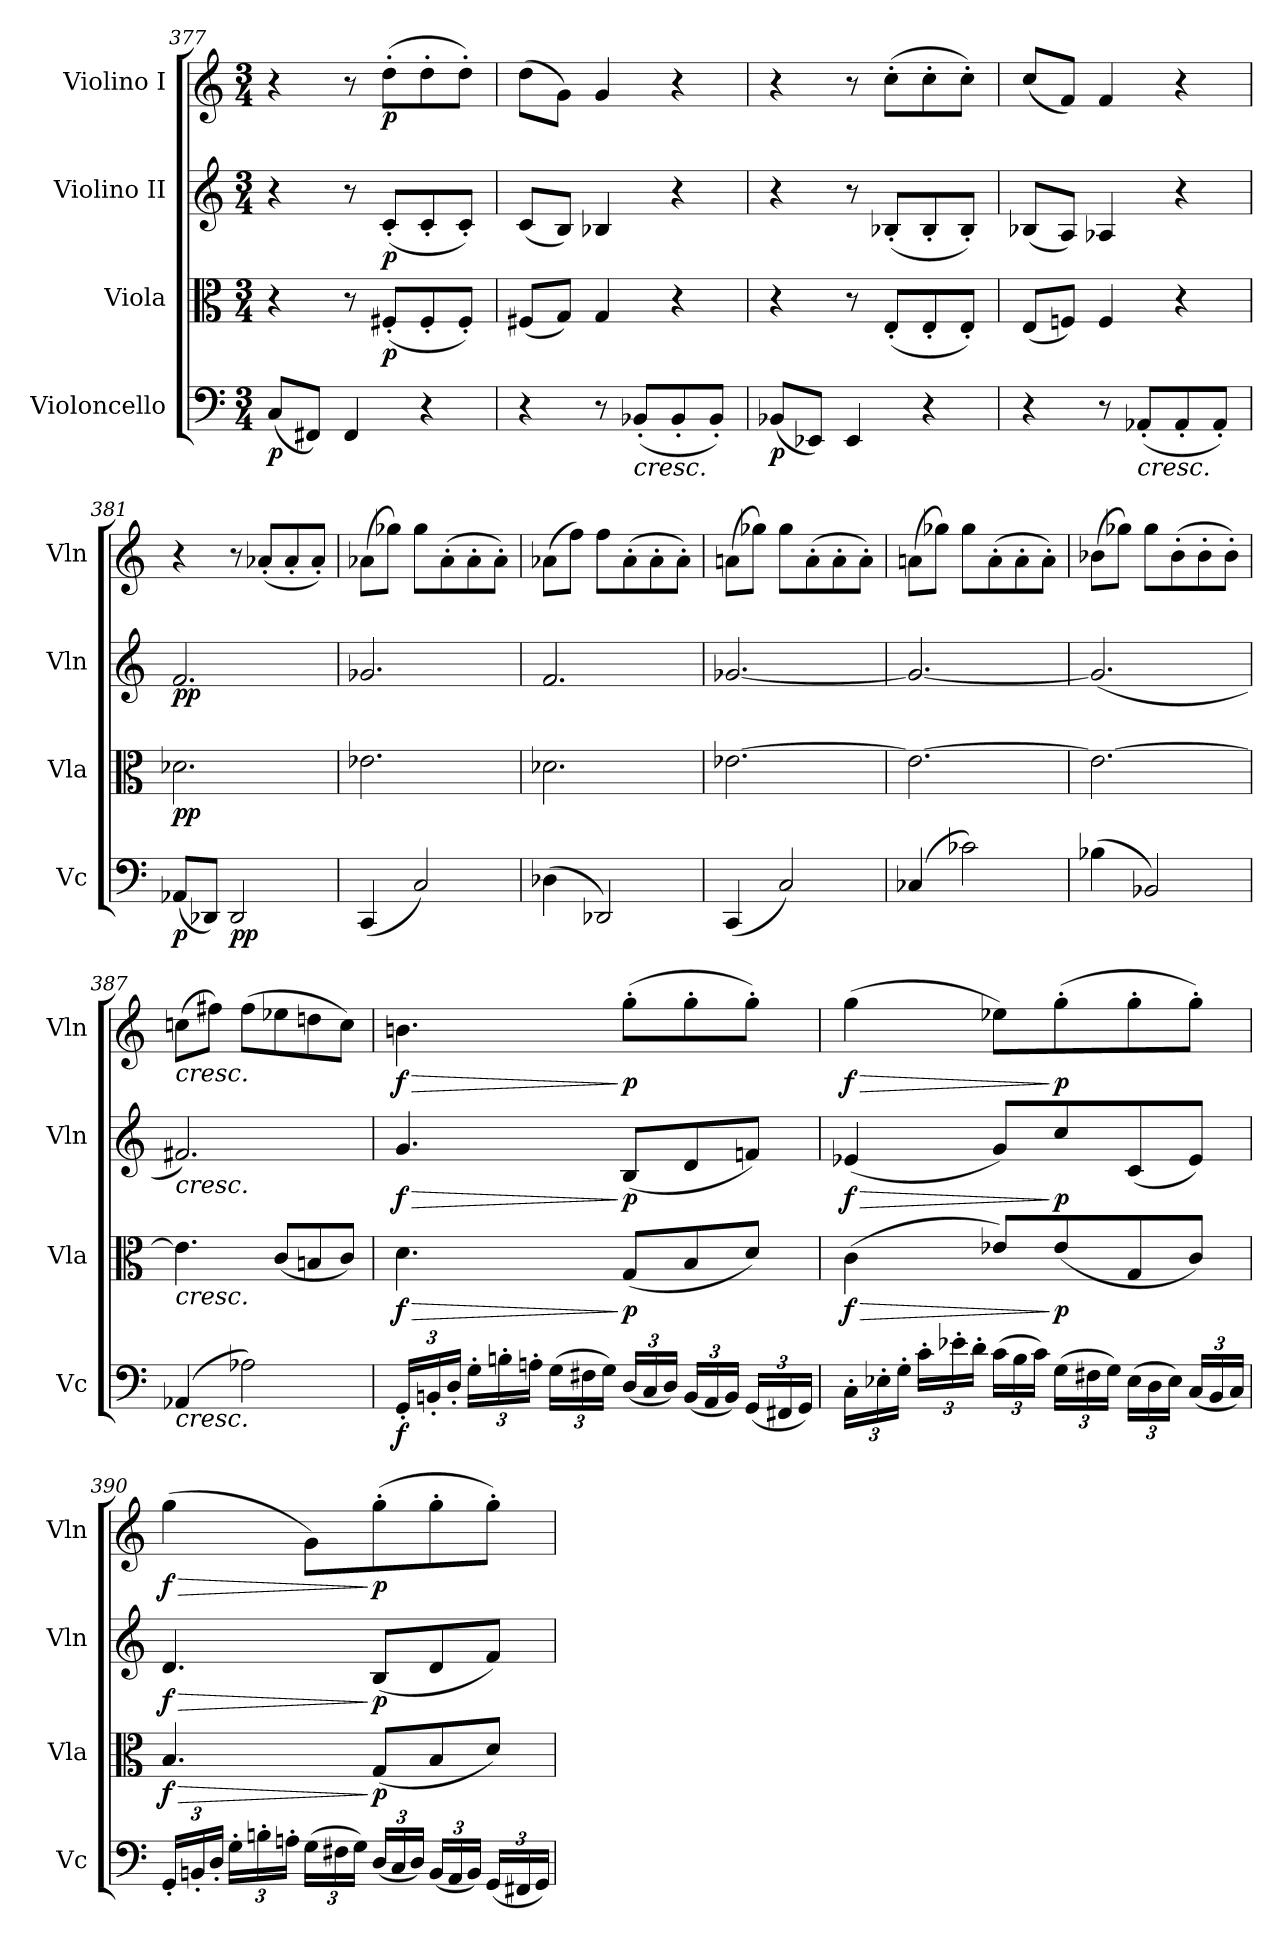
**kern	**dynam	**kern	**dynam	**kern	**dynam	**kern	**dynam
*part4	*part4	*part3	*part3	*part2	*part2	*part1	*part1
*staff4	*staff4	*staff3	*staff3	*staff2	*staff2	*staff1	*staff1
*I"Violoncello	*	*I"Viola	*	*I"Violino II	*	*I"Violino I	*
*I'Vc	*	*I'Vla	*	*I'Vln	*	*I'Vln	*
*clefF4	*	*clefC3	*	*clefG2	*	*clefG2	*
*k[]	*	*k[]	*	*k[]	*	*k[]	*
*M3/4	*	*M3/4	*	*M3/4	*	*M3/4	*
=377	=377	=377	=377	=377	=377	=377	=377
(8CL	p	4r	.	4r	.	4r	.
8FF#XJ)	.	.	.	.	.	.	.
4FF#	.	8r	.	8r	.	8r	.
.	.	(8F#X'L	p	(8c'L	p	(8dd'L	p
4r	.	8F#'	.	8c'	.	8dd'	.
.	.	8F#'J)	.	8c'J)	.	8dd'J)	.
=378	=378	=378	=378	=378	=378	=378	=378
4r	.	(8F#XL	.	(8cL	.	(8ddL	.
.	.	8GJ)	.	8BJ)	.	8gJ)	.
8r	.	4G	.	4B-X	.	4g	.
!LO:TX:b:i:t=cresc.	!	!	!	!	!	!	!
(8BB-X'L	.	.	.	.	.	.	.
8BB-'	.	4r	.	4r	.	4r	.
8BB-'J)	.	.	.	.	.	.	.
=379	=379	=379	=379	=379	=379	=379	=379
(8BB-XL	p	4r	.	4r	.	4r	.
8EE-XJ)	.	.	.	.	.	.	.
4EE-	.	8r	.	8r	.	8r	.
.	.	(8E'L	.	(8B-X'L	.	(8cc'L	.
4r	.	8E'	.	8B-'	.	8cc'	.
.	.	8E'J)	.	8B-'J)	.	8cc'J)	.
=380	=380	=380	=380	=380	=380	=380	=380
4r	.	(8EL	.	(8B-XL	.	(8ccL	.
.	.	8FnJ)	.	8AJ)	.	8fJ)	.
8r	.	4F	.	4A-X	.	4f	.
!LO:TX:b:i:t=cresc.	!	!	!	!	!	!	!
(8AA-X'L	.	.	.	.	.	.	.
8AA-'	.	4r	.	4r	.	4r	.
8AA-'J)	.	.	.	.	.	.	.
=381	=381	=381	=381	=381	=381	=381	=381
(8AA-XL	p	2.d-X	pp	2.f	pp	4r	.
8DD-XJ)	.	.	.	.	.	.	.
2DD-	pp	.	.	.	.	8r	.
.	.	.	.	.	.	(8a-X'L	.
.	.	.	.	.	.	8a-'	.
.	.	.	.	.	.	8a-'J)	.
=382	=382	=382	=382	=382	=382	=382	=382
(4CC	.	2.e-X	.	2.g-X	.	(8a-XL	.
.	.	.	.	.	.	8gg-XJ)	.
2C)	.	.	.	.	.	8gg-L	.
.	.	.	.	.	.	(8a-'	.
.	.	.	.	.	.	8a-'	.
.	.	.	.	.	.	8a-'J)	.
=383	=383	=383	=383	=383	=383	=383	=383
(4D-X	.	2.d-X	.	2.f	.	(8a-XL	.
.	.	.	.	.	.	8ffJ)	.
2DD-X)	.	.	.	.	.	8ffL	.
.	.	.	.	.	.	(8a-'	.
.	.	.	.	.	.	8a-'	.
.	.	.	.	.	.	8a-'J)	.
=384	=384	=384	=384	=384	=384	=384	=384
(4CC	.	[2.e-X	.	[2.g-X	.	(8anL	.
.	.	.	.	.	.	8gg-XJ)	.
2C)	.	.	.	.	.	8gg-L	.
.	.	.	.	.	.	(8a'	.
.	.	.	.	.	.	8a'	.
.	.	.	.	.	.	8a'J)	.
=385	=385	=385	=385	=385	=385	=385	=385
(4C-X	.	2.e-_	.	2.g-_	.	(8anL	.
.	.	.	.	.	.	8gg-XJ)	.
2c-X)	.	.	.	.	.	8gg-L	.
.	.	.	.	.	.	(8a'	.
.	.	.	.	.	.	8a'	.
.	.	.	.	.	.	8a'J)	.
=386	=386	=386	=386	=386	=386	=386	=386
(4B-X	.	2.e-_	.	(2.g-]	.	(8b-XL	.
.	.	.	.	.	.	8gg-XJ)	.
2BB-X)	.	.	.	.	.	8gg-L	.
.	.	.	.	.	.	(8b-'	.
.	.	.	.	.	.	8b-'	.
.	.	.	.	.	.	8b-'J)	.
=387	=387	=387	=387	=387	=387	=387	=387
!	!	!	!	!	!	!LO:TX:b:i:t=cresc.	!
!	!	!	!	!LO:TX:b:i:t=cresc.	!	!	!
!	!	!LO:TX:b:i:t=cresc.	!	!	!	!	!
!LO:TX:b:i:t=cresc.	!	!	!	!	!	!	!
(4AA-X	.	4.e-]	.	2.f#X)	.	(8ccnL	.
.	.	.	.	.	.	8ff#XJ)	.
2A-X)	.	.	.	.	.	(8ff#L	.
.	.	(8cL	.	.	.	8ee-X	.
.	.	8Bn	.	.	.	8ddn	.
.	.	8cJ)	.	.	.	8ccJ)	.
=388	=388	=388	=388	=388	=388	=388	=388
!	!	!	!LO:HP:b	!	!LO:HP:b	!	!LO:HP:b
24GG'LL	f	4.d	> f	4.g	> f	4.bn	> f
24BBn'	.	.	.	.	.	.	.
24D'JJ	.	.	.	.	.	.	.
24G'LL	.	.	.	.	.	.	.
24Bn'	.	.	.	.	.	.	.
24An'JJ	.	.	.	.	.	.	.
(24GLL	.	.	.	.	.	.	.
24F#X	.	.	.	.	.	.	.
24GJJ)	.	.	.	.	.	.	.
(24DLL	.	(8GL	] p	(8BL	] p	(8gg'L	] p
24C	.	.	.	.	.	.	.
24DJJ)	.	.	.	.	.	.	.
(24BBLL	.	8B	.	8d	.	8gg'	.
24AA	.	.	.	.	.	.	.
24BBJJ)	.	.	.	.	.	.	.
(24GGLL	.	8dJ)	.	8fnJ)	.	8gg'J)	.
24FF#X	.	.	.	.	.	.	.
24GGJJ)	.	.	.	.	.	.	.
=389	=389	=389	=389	=389	=389	=389	=389
!	!	!	!LO:HP:b	!	!LO:HP:b	!	!LO:HP:b
24C'LL	.	(4c	> f	(4e-X	> f	(4gg	> f
24E-X'	.	.	.	.	.	.	.
24G'JJ	.	.	.	.	.	.	.
24c'LL	.	.	.	.	.	.	.
24e-X'	.	.	.	.	.	.	.
24d'JJ	.	.	.	.	.	.	.
(24cLL	.	8e-XL)	.	8gL)	.	8ee-XL)	.
24B	.	.	.	.	.	.	.
24cJJ)	.	.	.	.	.	.	.
(24GLL	.	(8e-	] p	8cc	] p	(8gg'	] p
24F#X	.	.	.	.	.	.	.
24GJJ)	.	.	.	.	.	.	.
(24E-LL	.	8G	.	(8c	.	8gg'	.
24D	.	.	.	.	.	.	.
24E-JJ)	.	.	.	.	.	.	.
(24CLL	.	8cJ)	.	8e-J)	.	8gg'J)	.
24BB	.	.	.	.	.	.	.
24CJJ)	.	.	.	.	.	.	.
=390	=390	=390	=390	=390	=390	=390	=390
!	!	!	!LO:HP:b	!	!LO:HP:b	!	!LO:HP:b
24GG'LL	.	4.B	> f	4.d	> f	(4gg	> f
24BBn'	.	.	.	.	.	.	.
24D'JJ	.	.	.	.	.	.	.
24G'LL	.	.	.	.	.	.	.
24Bn'	.	.	.	.	.	.	.
24An'JJ	.	.	.	.	.	.	.
(24GLL	.	.	.	.	.	8gL)	.
24F#X	.	.	.	.	.	.	.
24GJJ)	.	.	.	.	.	.	.
(24DLL	.	(8GL	] p	(8BL	] p	(8gg'	] p
24C	.	.	.	.	.	.	.
24DJJ)	.	.	.	.	.	.	.
(24BBLL	.	8B	.	8d	.	8gg'	.
24AA	.	.	.	.	.	.	.
24BBJJ)	.	.	.	.	.	.	.
(24GGLL	.	8dJ)	.	8fJ)	.	8gg'J)	.
24FF#X	.	.	.	.	.	.	.
24GGJJ)	.	.	.	.	.	.	.
=	=	=	=	=	=	=	=
*-	*-	*-	*-	*-	*-	*-	*-
